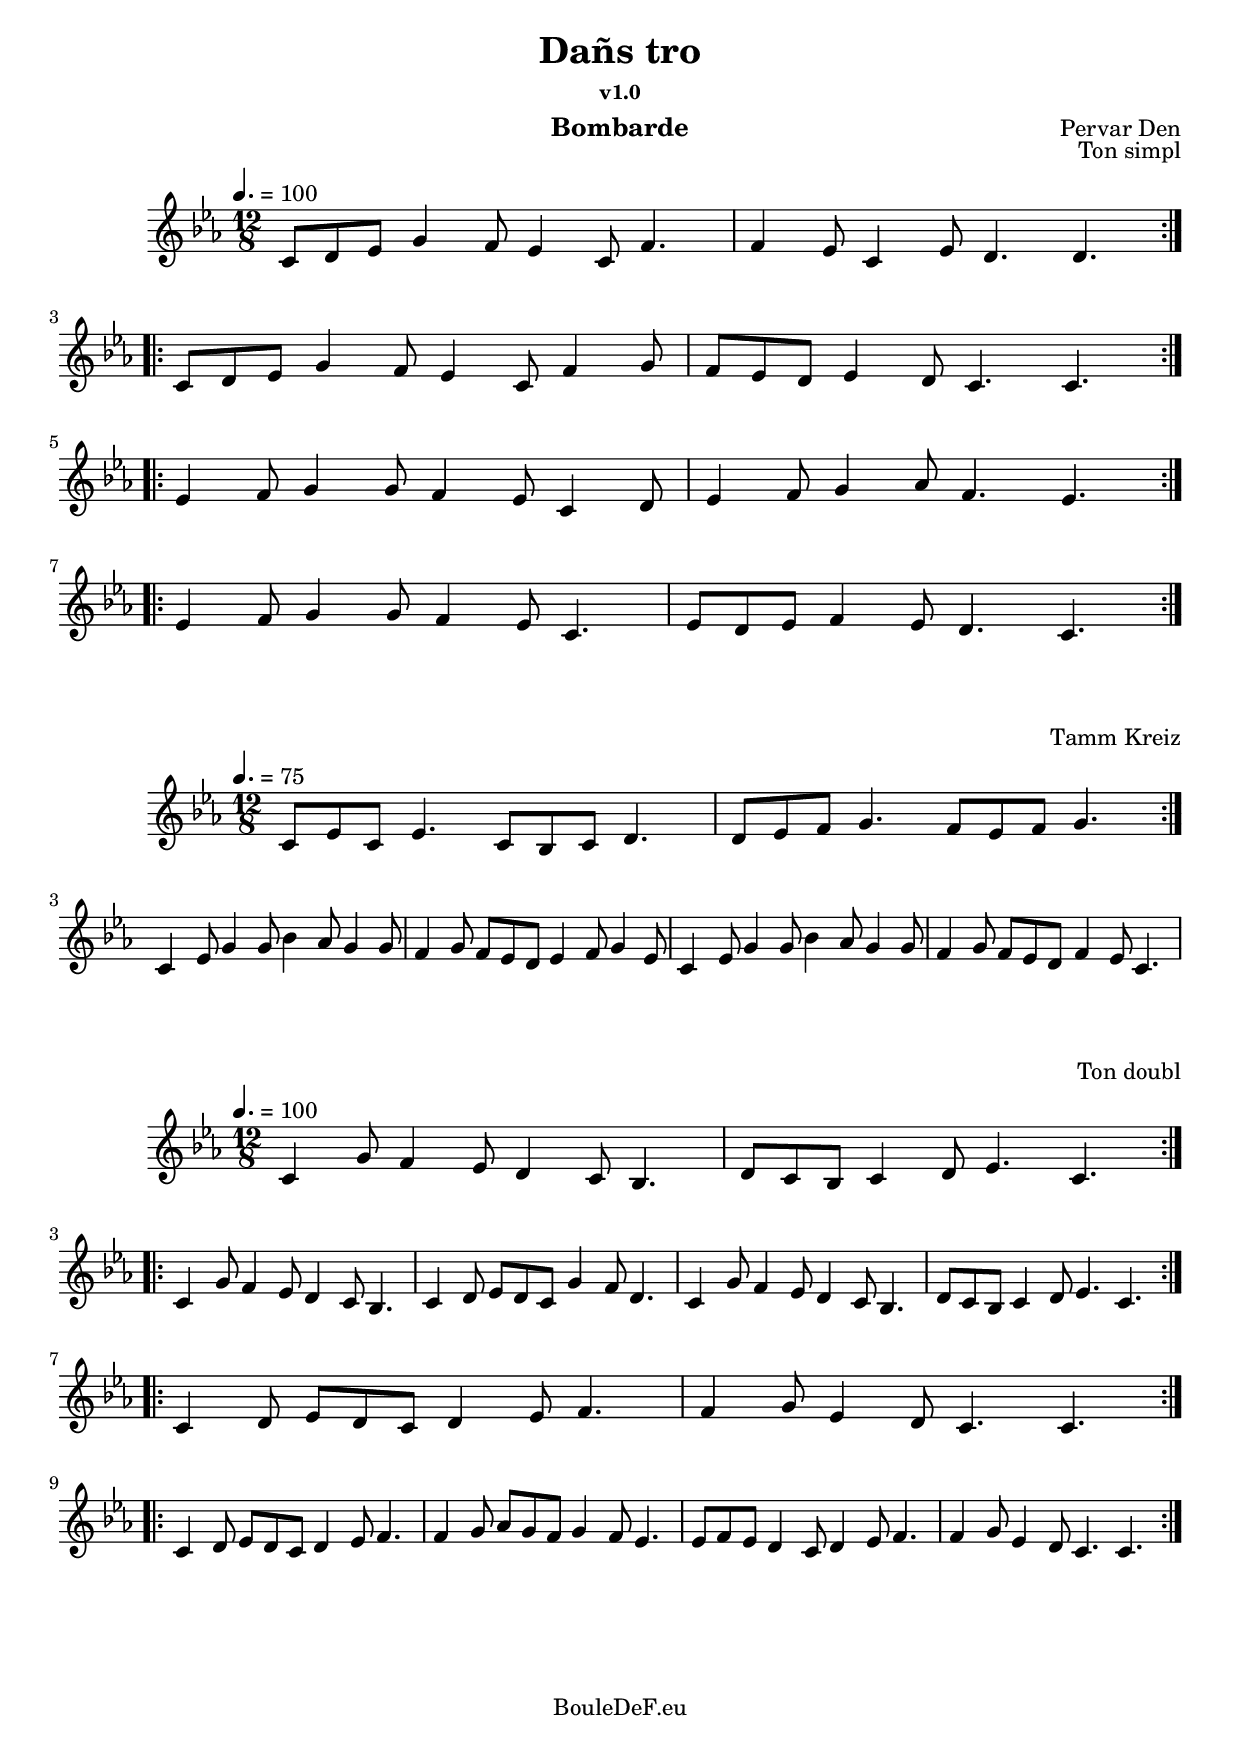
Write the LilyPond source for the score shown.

\version "2.14.2"
\include "italiano.ly"

\header {
	title = "Dañs tro"
	subsubtitle = "v1.0"
	composer = "Pervar Den"
	instrument = "Bombarde"
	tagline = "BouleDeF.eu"
}

\score {
	\new Staff \relative sib {
		\clef "treble"
		\key mib \major
		\time 12/8
		\tempo 4. = 100

		\repeat volta 2 {
			| do8 re mib sol4 fa8 mib4 do8 fa4.
			| fa4 mib8 do4 mib8  re4. re
		}
		\break
		\repeat volta 2 {
			| do8 re mib sol4 fa8 mib4 do8 fa4 sol8
			| fa8 mib re mib4 re8 do4. do
		}
		\break
		\repeat volta 2 {
			| mib4 fa8 sol4 sol8 fa4 mib8 do4 re8
			| mib4 fa8 sol4 lab8 fa4. mib
		}
		\break
		\repeat volta 2 {
			| mib4 fa8 sol4 sol8 fa4 mib8 do4.
			| mib8 re mib fa4 mib8 re4. do
		}
	}
	\header {
		opus = "Ton simpl"
	}
}

\score {
	\new Staff \relative sib {
		\clef "treble"
		\key mib \major
		\time 12/8
		\tempo 4. = 75

		\repeat volta 2 {
			| do8 mib do mib4. do8 sib do re4.
			| re8 mib fa sol4. fa8 mib fa sol4.
		}
		\break
		| do,4 mib8 sol4 sol8 sib4 lab8 sol4 sol8
		| fa4 sol8 fa mib re mib4 fa8 sol4 mib8
		| do4 mib8 sol4 sol8 sib4 lab8 sol4 sol8
		| fa4 sol8 fa mib re fa4 mib8 do4.
	}
	\header {
		opus = "Tamm Kreiz"
	}
}

\score {
	\new Staff \relative sib {
		\clef "treble"
		\key mib \major
		\time 12/8
		\tempo 4. = 100

		\repeat volta 2 {
			| do4 sol'8 fa4 mib8 re4 do8 sib4.
			| re8 do sib do4 re8 mib4. do
		}
		\break
		\repeat volta 2 {
			| do4 sol'8 fa4 mib8 re4 do8 sib4.
			| do4 re8 mib8 re do sol'4 fa8 re4.
			| do4 sol'8 fa4 mib8 re4 do8 sib4.
			| re8 do sib do4 re8 mib4. do
		}
		\break
		\repeat volta 2 {
			| do4 re8 mib re do re4 mib8 fa4.
			| fa4 sol8 mib4 re8 do4. do
		}
		\break
		\repeat volta 2 {
			| do4 re8 mib re do re4 mib8 fa4.
			| fa4 sol8 lab8 sol fa sol4 fa8 mib4.
			| mib8 fa mib re4 do8 re4 mib8 fa4.
			| fa4 sol8 mib4 re8 do4. do
		}
	}
	\header {
		opus = "Ton doubl"
	}
}

